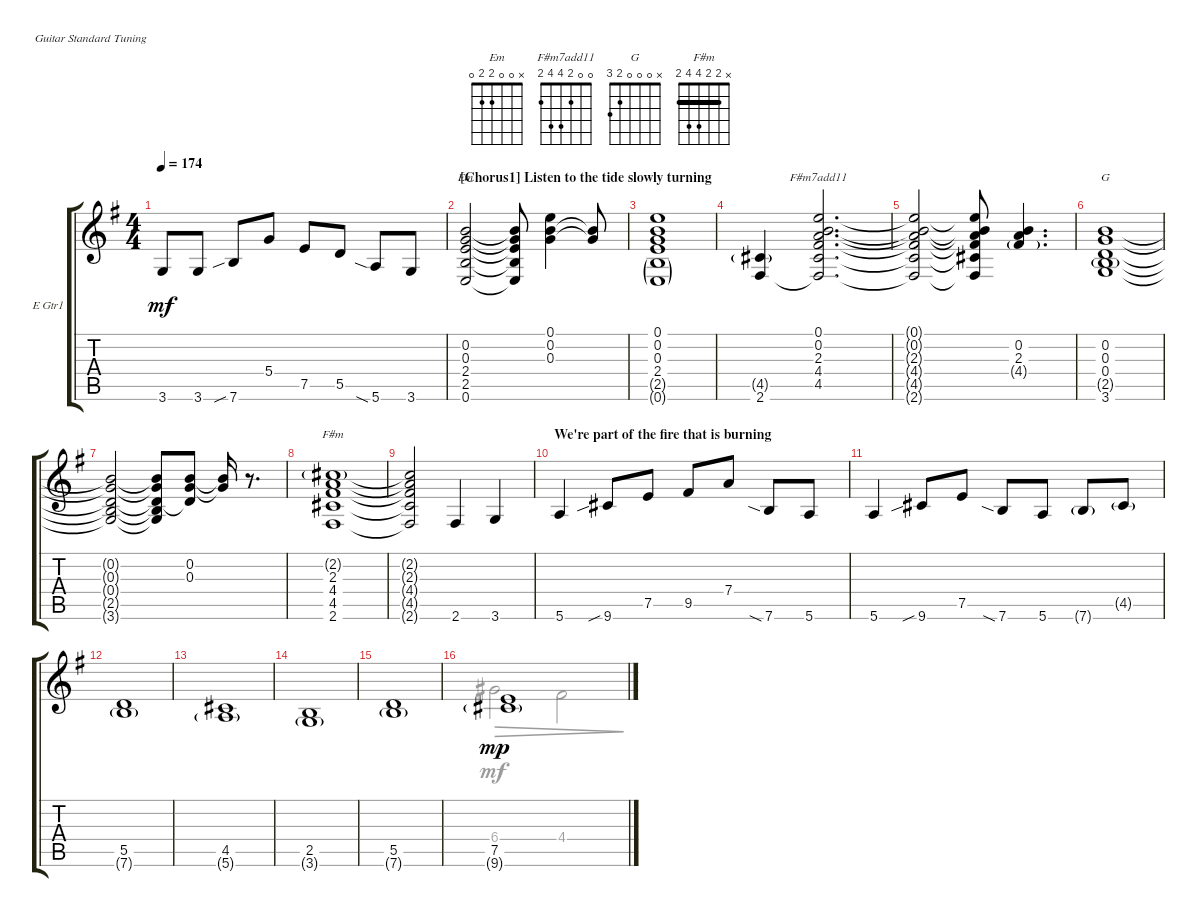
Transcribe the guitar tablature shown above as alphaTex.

\bracketExtendMode groupsimilarinstruments
\firstSystemTrackNameOrientation horizontal
\otherSystemsTrackNameOrientation horizontal
\track ("Electric Guitar 1" "E Gtr1") {instrument electricguitarclean}
\staff {score tabs}
\tuning (E4 B3 G3 D3 A2 E2)
\chord ("Em" x 0 0 2 2 0)
\chord ("F#m7add11" 0 0 2 4 4 2)
\chord ("G" x 0 0 0 2 3)
\chord ("F#m" x 2 2 4 4 2) {barre (2 2)}
\voice
\ts (4 4)
\tempo 174
\clef g2
\ks eminor
3.6.8{dy mf} 3.6.8 7.6{sib}.8 5.4.8 7.5.8 5.5.8 5.6{sia}.8 3.6.8 |
\section ("" "[Chorus1] Listen to the tide slowly turning")
(0.6 2.5 2.4 0.3 0.2).2{ch "Em"} (0.6{t} 2.5{t} 2.4{t} 0.3{t} 0.2{t}).8 (0.3 0.2 0.1).4 (0.2{t} 0.3{t}).8 |
(0.3 0.2 0.1 2.4 2.5{g} 0.6{g}).1 |
(2.6 4.5{g}).4 (4.5 4.4 2.3 0.2 0.1 2.6{t}).2{d ch "F#m7add11"} |
(4.5{t} 4.4{t} 2.3{t} 0.2{t} 0.1{t} 2.6{t}).2 (4.5{t} 4.4{t} 2.3{t} 0.2{t} 0.1{t} 2.6{t}).8 (2.3 0.2 4.4{g}).4{d} |
(0.2 0.3 0.4 3.6 2.5{g}).1{ch "G"} |
(0.2{t} 0.3{t} 0.4{t} 3.6{t} 2.5{t}).2 (0.2{t} 0.3{t} 0.4{t} 3.6{t} 2.5{t}).8 (0.2 0.3 0.4{t}).8 (0.2{t} 0.3{t}).16 r.8{d} |
(2.6 4.5 4.4 2.3 2.2{g}).1{ch "F#m"} |
(2.6{t} 4.5{t} 4.4{t} 2.3{t} 2.2{t}).2 2.6.4 3.6.4 |
\section ("" "We're part of the fire that is burning")
5.6.4 9.6{sib}.8 7.5.8 9.5.8 7.4.8 7.6{sia}.8 5.6.8 |
5.6.4 9.6{sib}.8 7.5.8 7.6{sia}.8 5.6.8 7.6{g}.8 4.5{g}.8 |
(5.5 7.6{g}).1 |
(4.5 5.6{g}).1 |
(2.5 3.6{g}).1 |
(5.5 7.6{g}).1 |
(7.5 9.6{g}).1{dy mp}
\voice
\clef g2
\ottava regular
\simile none
\ks eminor
|
|
|
|
|
|
|
|
|
|
|
|
|
|
|
6.4.2{dec dy mf} 4.4.2{dec}
